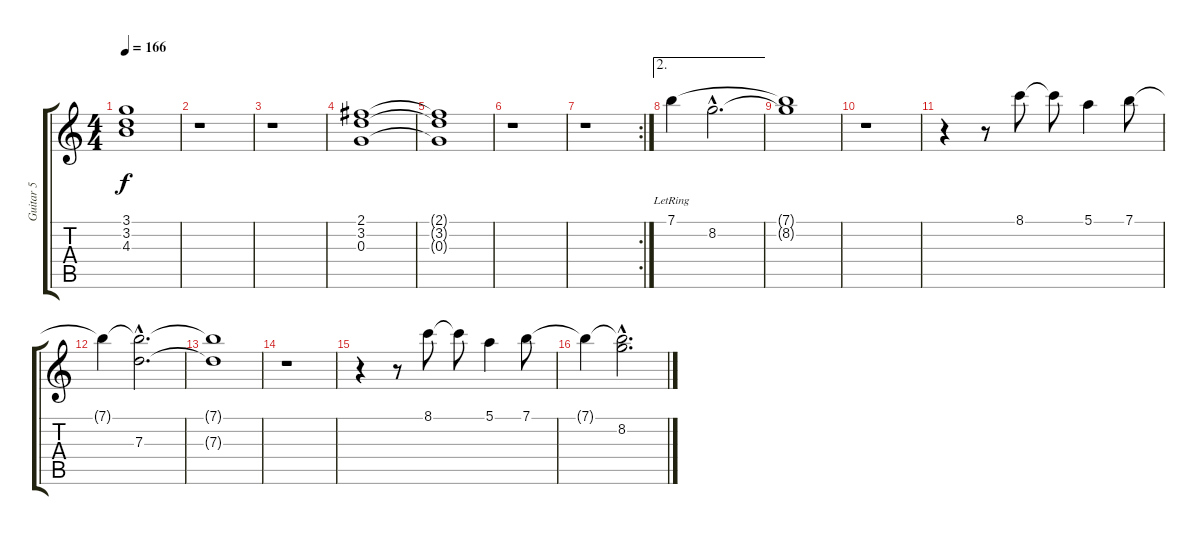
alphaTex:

\track ("Guitar 5" "Guitar 5") {instrument electricguitarclean}
\staff {score tabs}
\tuning (E4 B3 G3 D3 A2 E2) {hide}
\ts (4 4)
\tempo 166
\clef g2
\ks c
(3.1{t} 3.2{t} 4.3{t}).1{dy f} |
r.1 |
r.1 |
(2.1 3.2 0.3).1 |
(2.1{t} 3.2{t} 0.3{t}).1 |
r.1 |
\rc 2
r.1 |
\ae 2
7.1{lr}.4 8.2{hac}.2{d} |
(7.1{t} 8.2{t}).1 |
r.1 |
r.4 r.8 8.1.8 8.1{t}.8 5.1.4 7.1.8 |
7.1{t}.4 (7.1{hac t} 7.3{hac}).2{d} |
(7.1{t} 7.3{t}).1 |
r.1 |
r.4 r.8 8.1.8 8.1{t}.8 5.1.4 7.1.8 |
7.1{t}.4 (7.1{hac t} 8.2{hac}).2{d}
